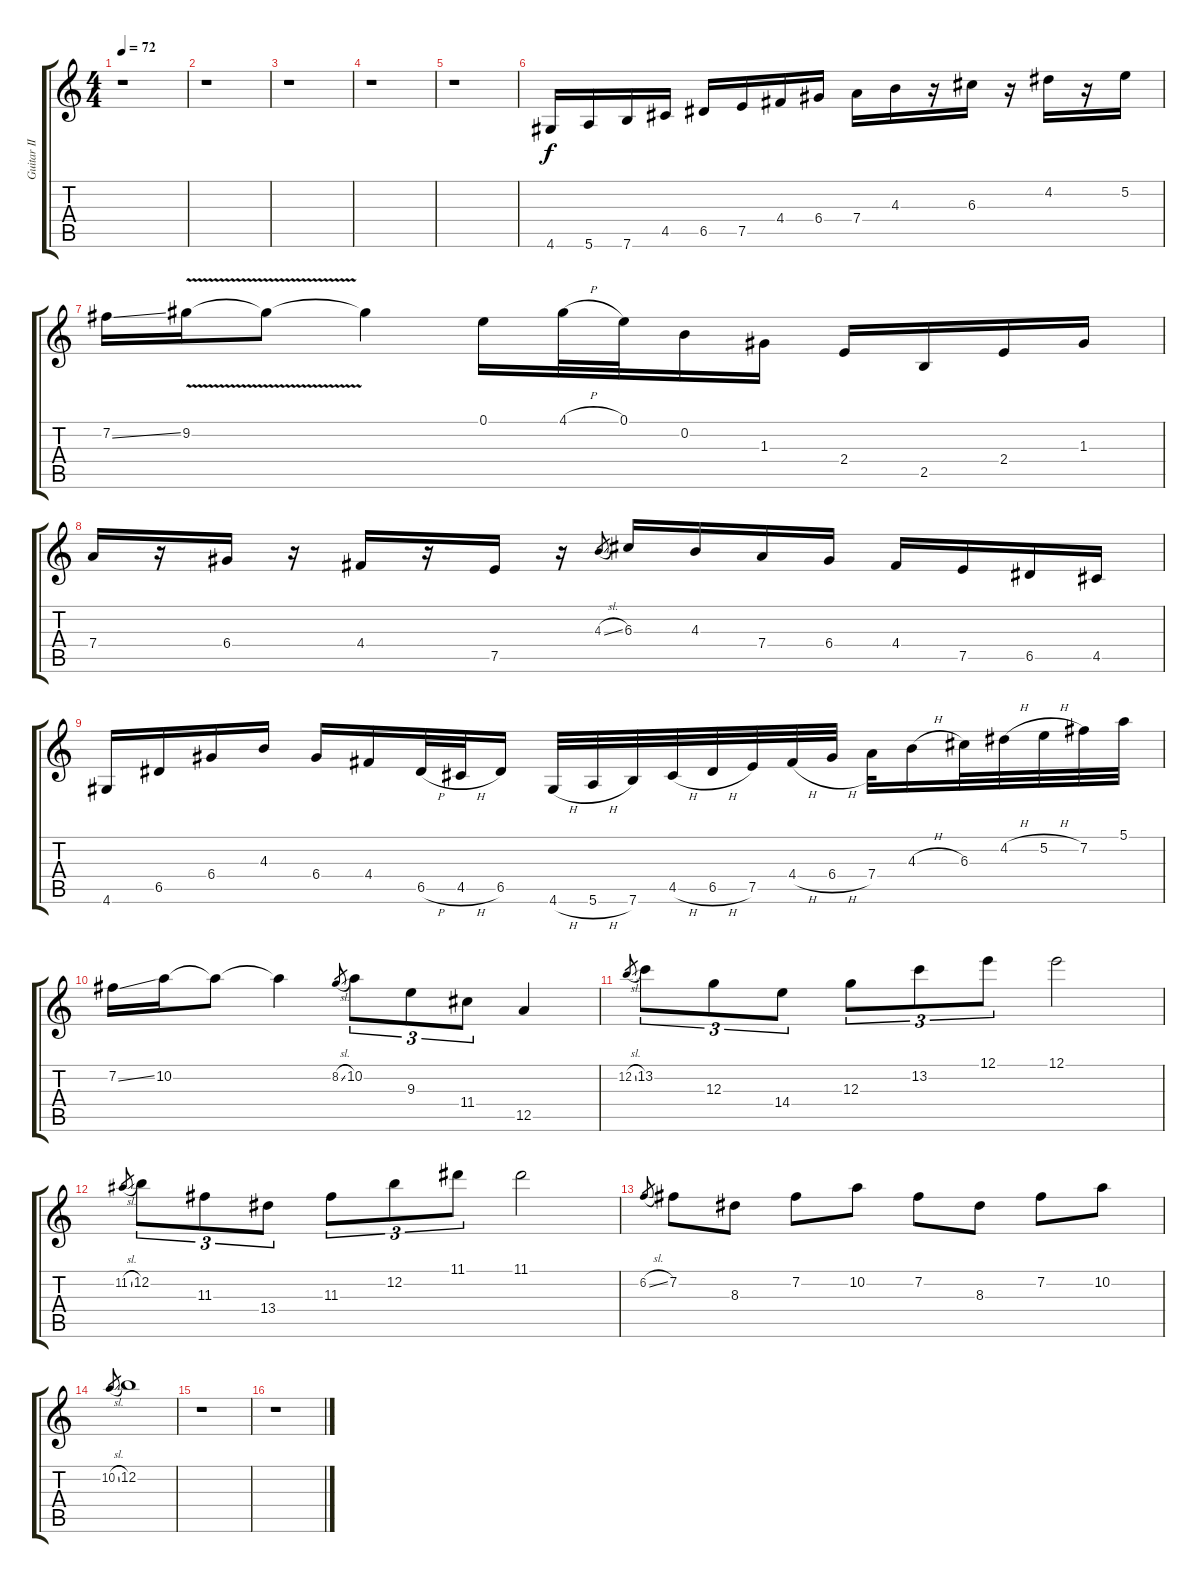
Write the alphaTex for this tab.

\track ("Guitar II" "Guitar II") {instrument acousticguitarsteel}
\staff {score tabs}
\tuning (E4 B3 G3 D3 A2 E2) {hide}
\ts (4 4)
\tempo 72
\clef g2
\ks c
r.1{dy f} |
r.1 |
r.1 |
r.1 |
r.1 |
4.6.16{volume 16} 5.6.16 7.6.16 4.5.16 6.5.16 7.5.16 4.4.16 6.4.16 7.4.16 4.3.16 r.16 6.3.16 r.16 4.2.16 r.16 5.2.16 |
7.2{ss}.16 9.2{v}.16 9.2{t}.8 9.2{t}.4 0.1.16 4.1{h}.32 0.1.32 0.2.16 1.3.16 2.4.16 2.5.16 2.4.16 1.3.16 |
7.4.16 r.16 6.4.16 r.16 4.4.16 r.16 7.5.16 r.16 4.3{sl}.8{gr} 6.3.16 4.3.16 7.4.16 6.4.16 4.4.16 7.5.16 6.5.16 4.5.16 |
4.6.16 6.5.16 6.4.16 4.3.16 6.4.16 4.4.16 6.5{h}.32 4.5{h}.32 6.5.16 4.6{h}.32 5.6{h}.32 7.6.32 4.5{h}.32 6.5{h}.32 7.5.32 4.4{h}.32 6.4{h}.32 7.4.32 4.3{h}.16 6.3.32 4.2{h}.32 5.2{h}.32 7.2.32 5.1.32 |
7.2{ss}.16 10.2.16 10.2{t}.8 10.2{t}.4 8.2{sl}.8{gr} 10.2.8{tu (3 2)} 9.3.8{tu (3 2)} 11.4.8{tu (3 2)} 12.5.4 |
12.2{sl}.8{gr} 13.2.8{tu (3 2)} 12.3.8{tu (3 2)} 14.4.8{tu (3 2)} 12.3.8{tu (3 2)} 13.2.8{tu (3 2)} 12.1.8{tu (3 2)} 12.1.2 |
11.2{sl}.8{gr} 12.2.8{tu (3 2)} 11.3.8{tu (3 2)} 13.4.8{tu (3 2)} 11.3.8{tu (3 2)} 12.2.8{tu (3 2)} 11.1.8{tu (3 2)} 11.1.2 |
6.2{sl}.8{gr} 7.2.8 8.3.8 7.2.8 10.2.8 7.2.8 8.3.8 7.2.8 10.2.8 |
10.2{sl}.8{gr} 12.2.1 |
r.1 |
r.1
